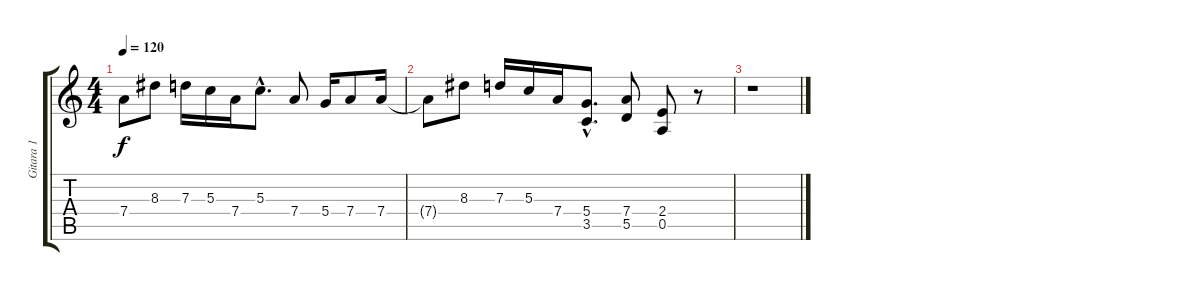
\track ("Gitara 1" "Gitara 1") {instrument distortionguitar}
\staff {score tabs}
\tuning (E4 B3 G3 D3 A2 E2) {hide}
\ts (4 4)
\tempo 120
\clef g2
\ks c
7.4.8{dy f} 8.3.8 7.3.16 5.3.16 7.4.16 5.3{hac}.8{d} 7.4.8 5.4.16 7.4.8 7.4.16 |
7.4{t}.8 8.3.8 7.3.16 5.3.16 7.4.16 (5.4{hac} 3.5{hac}).8{d} (7.4 5.5).8 (2.4 0.5).8 r.8 |
r.1
